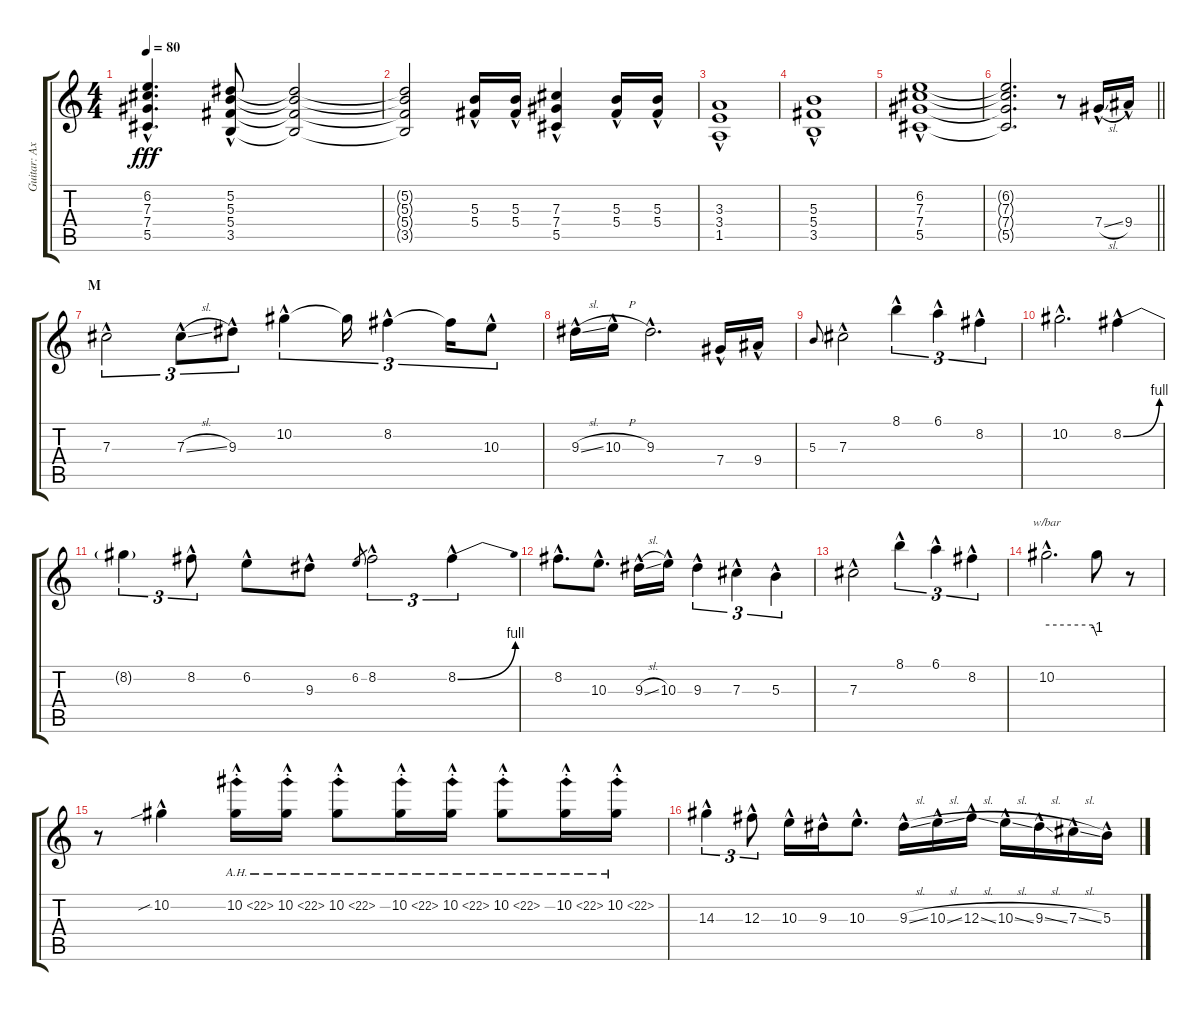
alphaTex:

\track ("Guitar: Axel" "Guitar: Ax") {instrument overdrivenguitar}
\staff {score tabs}
\tuning (Eb4 Bb3 Gb3 Db3 Ab2 Eb2) {hide}
\ts (4 4)
\tempo 80
\clef g2
\ks c
(6.2{hac} 7.3{hac} 7.4{hac} 5.5{hac}).4{d dy fff} (5.2{hac} 5.3{hac} 5.4{hac} 3.5{hac}).8 (5.2{t} 5.3{t} 5.4{t} 3.5{t}).2 |
(5.2{t} 5.3{t} 5.4{t} 3.5{t}).2 (5.3{hac} 5.4{hac}).16 (5.3{hac} 5.4{hac}).16 (7.3{hac} 7.4{hac} 5.5{hac}).4 (5.3{hac} 5.4{hac}).16 (5.3{hac} 5.4{hac}).16 |
(3.3{hac} 3.4{hac} 1.5{hac}).1 |
(5.3{hac} 5.4{hac} 3.5{hac}).1 |
(6.2{hac} 7.3{hac} 7.4{hac} 5.5{hac}).1{volume 0} |
\barLineRight lightlight
(6.2{t} 7.3{t} 7.4{t} 5.5{t}).2{d} r.8{volume 16} 7.4{sl hac}.16 9.4{hac}.16 |
\section ("" "M")
7.3{hac}.2{tu (3 2)} 7.3{sl hac}.8{tu (3 2)} 9.3{hac}.8{tu (3 2)} 10.2{hac}.4{tu (3 2)} 10.2{t}.16{tu (3 2)} 8.2{hac}.4{tu (3 2)} 8.2{t}.16{tu (3 2)} 10.3{hac}.8{tu (3 2)} |
9.3{sl hac}.16 10.3{h hac}.16 9.3{hac}.2{d} 7.4{hac}.16 9.4{hac}.16 |
5.3.8{gr onbeat} 7.3{hac}.2 8.1{hac}.4{tu (3 2)} 6.1{hac}.4{tu (3 2)} 8.2{hac}.4{tu (3 2)} |
10.2{hac}.2{d} 8.2{be (bend 0 0 60 4) hac}.4 |
8.2{t}.4{tu (3 2)} 8.2{hac}.8{tu (3 2)} 6.2{hac}.8 9.3{hac}.8 6.2.8{gr} 8.2{hac}.2{tu (3 2)} 8.2{be (bend 0 0 60 4) hac}.4{tu (3 2)} |
8.2{hac}.8{d} 10.3{hac}.8{d} 9.3{sl hac}.16 10.3{hac}.16 9.3{hac}.4{tu (3 2)} 7.3{hac}.4{tu (3 2)} 5.3{hac}.4{tu (3 2)} |
7.3{hac}.2 8.1{hac}.4{tu (3 2)} 6.1{hac}.4{tu (3 2)} 8.2{hac}.4{tu (3 2)} |
10.2{hac}.2{d tbe (custom default 0 0 55 0 60 -4)} 10.2{t}.8 r.8 |
r.8 10.2{sib hac}.4 10.2{ah 12 hac st}.16 10.2{ah 12 hac st}.16 10.2{ah 12 hac st}.8 10.2{ah 12 hac st}.16 10.2{ah 12 hac st}.16 10.2{ah 12 hac st}.8 10.2{ah 12 hac st}.16 10.2{ah 12 hac st}.16 |
14.3{hac}.4{tu (3 2)} 12.3{hac}.8{tu (3 2)} 10.3{hac}.16 9.3{hac}.16 10.3{hac}.8{d} 9.3{sl hac}.16 10.3{sl hac}.16 12.3{sl hac}.16 10.3{sl hac}.16 9.3{sl hac}.16 7.3{sl hac}.16 5.3{hac}.16
